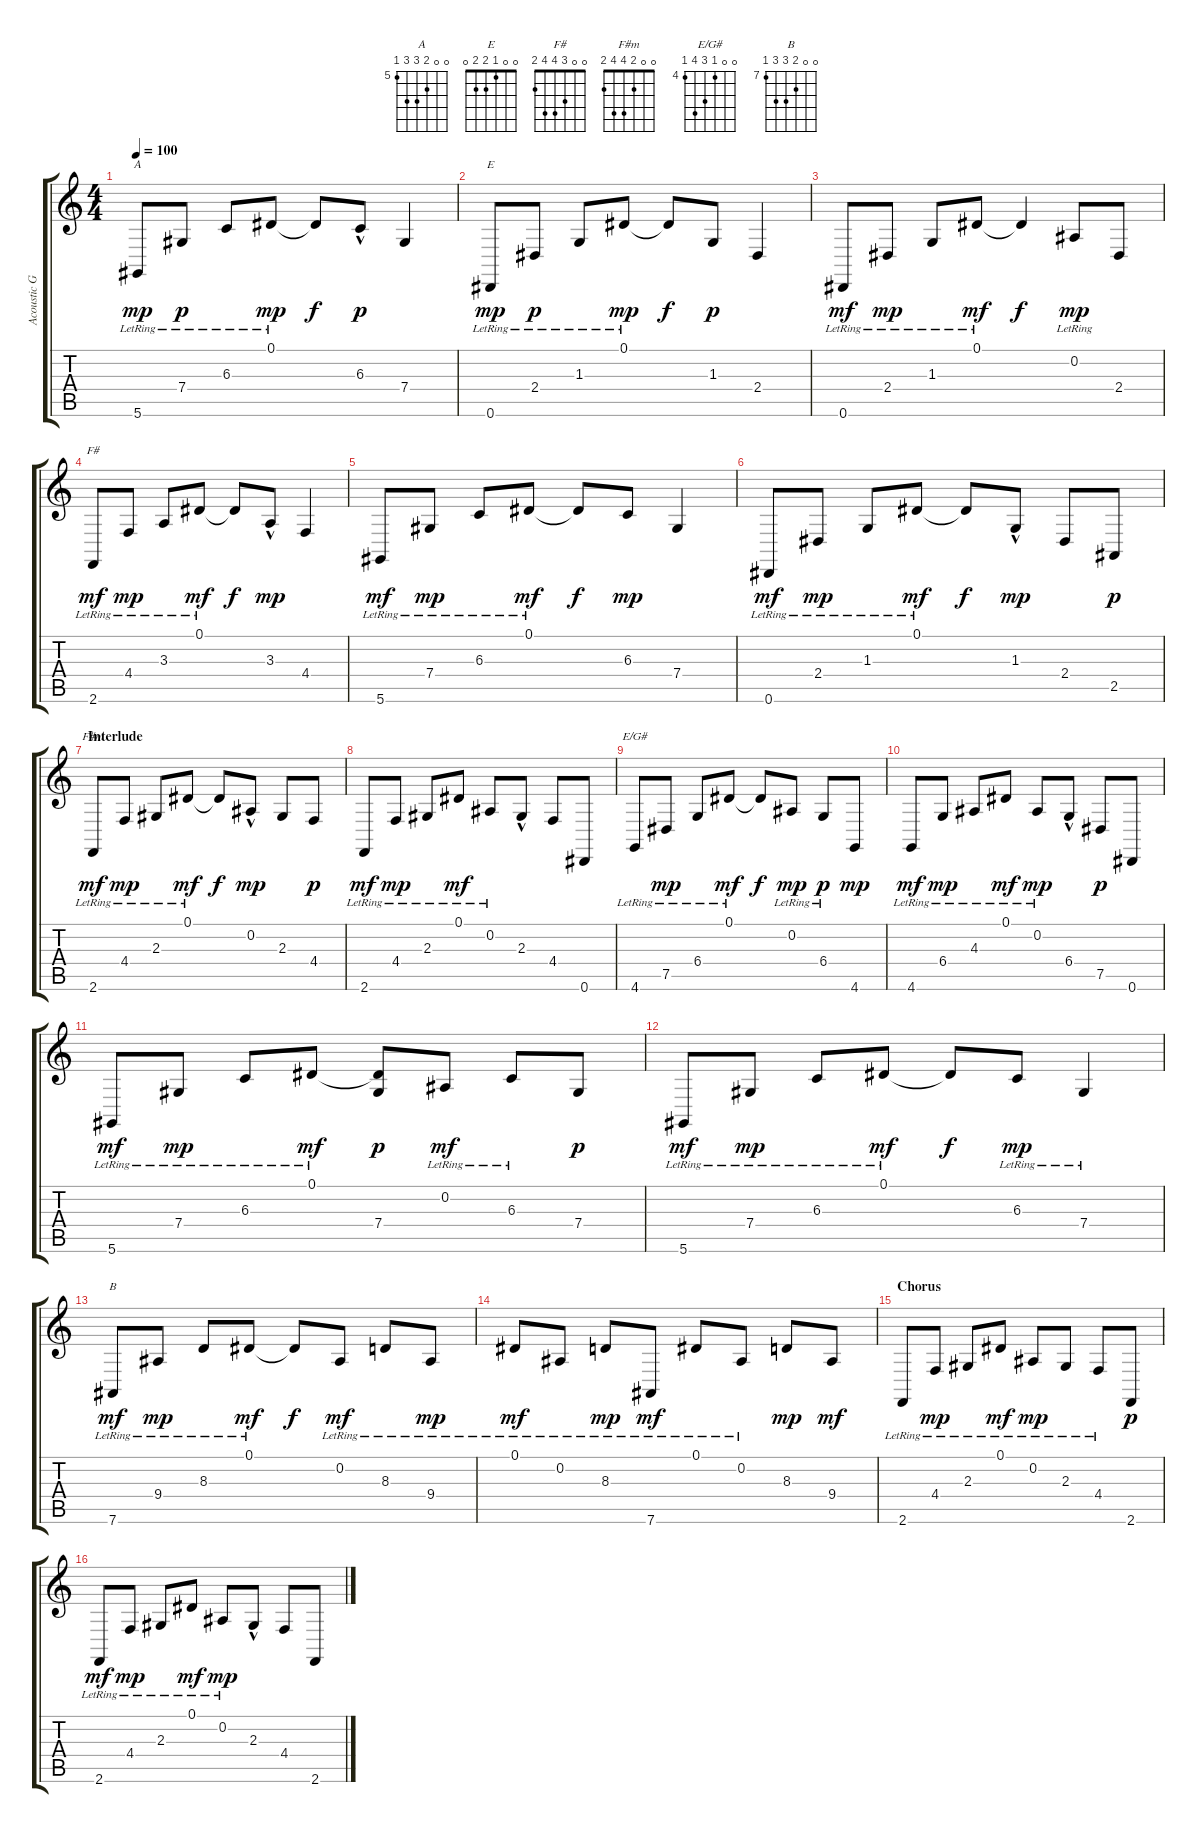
\track ("Acoustic Guitar ----- The Edge" "Acoustic G") {instrument harpsichord}
\staff {score tabs}
\tuning (Eb4 Bb3 Gb3 Db3 Ab2 Eb2) {hide}
\chord ("A" 0 0 6 7 7 5) {firstfret 5}
\chord ("E" 0 0 1 2 2 0)
\chord ("F#" 0 0 3 4 4 2)
\chord ("F#m" 0 0 2 4 4 2)
\chord ("E/G#" 0 0 4 6 7 4) {firstfret 4}
\chord ("B" 0 0 8 9 9 7) {firstfret 7}
\ts (4 4)
\tempo 100
\clef g2
\ks c
5.6{lr}.8{ch "A" dy mp} 7.4{lr}.8{dy p} 6.3{lr}.8 0.1{lr}.8{dy mp} 0.1{t}.8{dy f} 6.3{hac}.8{dy p} 7.4.4 |
0.6{lr}.8{ch "E" dy mp} 2.4{lr}.8{dy p} 1.3{lr}.8 0.1{lr}.8{dy mp} 0.1{t}.8{dy f} 1.3.8{dy p} 2.4.4 |
0.6{lr}.8{dy mf} 2.4{lr}.8{dy mp} 1.3{lr}.8 0.1{lr}.8{dy mf} 0.1{t}.4{dy f} 0.2{lr}.8{dy mp} 2.4.8 |
2.6{lr}.8{ch "F#" dy mf} 4.4{lr}.8{dy mp} 3.3{lr}.8 0.1{lr}.8{dy mf} 0.1{t}.8{dy f} 3.3{hac}.8{dy mp} 4.4.4 |
5.6{lr}.8{dy mf} 7.4{lr}.8{dy mp} 6.3{lr}.8 0.1{lr}.8{dy mf} 0.1{t}.8{dy f} 6.3.8{dy mp} 7.4.4 |
0.6{lr}.8{dy mf} 2.4{lr}.8{dy mp} 1.3{lr}.8 0.1{lr}.8{dy mf} 0.1{t}.8{dy f} 1.3{hac}.8{dy mp} 2.4.8 2.5.8{dy p} |
\section ("" "Interlude")
2.6{lr}.8{ch "F#m" dy mf} 4.4{lr}.8{dy mp} 2.3{lr}.8 0.1{lr}.8{dy mf} 0.1{t}.8{dy f} 0.2{hac}.8{dy mp} 2.3.8 4.4.8{dy p} |
2.6{lr}.8{dy mf} 4.4{lr}.8{dy mp} 2.3{lr}.8 0.1{lr}.8{dy mf} 0.2{lr}.8 2.3{hac}.8 4.4.8 0.6.8 |
4.6{lr}.8{ch "E/G#"} 7.5{lr}.8{dy mp} 6.4{lr}.8 0.1{lr}.8{dy mf} 0.1{t}.8{dy f} 0.2{lr}.8{dy mp} 6.4{lr}.8{dy p} 4.6.8{dy mp} |
4.6{lr}.8{dy mf} 6.4{lr}.8{dy mp} 4.3{lr}.8 0.1{lr}.8{dy mf} 0.2{lr}.8{dy mp} 6.4{hac}.8 7.5.8{dy p} 0.6.8 |
5.6{lr}.8{dy mf} 7.4{lr}.8{dy mp} 6.3{lr}.8 0.1{lr}.8{dy mf} (0.1{t} 7.4).8{dy p} 0.2{lr}.8{dy mf} 6.3{lr}.8 7.4.8{dy p} |
5.6{lr}.8{dy mf} 7.4{lr}.8{dy mp} 6.3{lr}.8 0.1{lr}.8{dy mf} 0.1{t}.8{dy f} 6.3{lr}.8{dy mp} 7.4{lr}.4 |
7.6{lr}.8{ch "B" dy mf} 9.4{lr}.8{dy mp} 8.3{lr}.8 0.1{lr}.8{dy mf} 0.1{t}.8{dy f} 0.2{lr}.8{dy mf} 8.3{lr}.8 9.4{lr}.8{dy mp} |
0.1{lr}.8{dy mf} 0.2{lr}.8 8.3{lr}.8{dy mp} 7.6{lr}.8{dy mf} 0.1{lr}.8 0.2{lr}.8 8.3.8{dy mp} 9.4.8{dy mf} |
\section ("" "Chorus")
2.6{lr}.8 4.4{lr}.8{dy mp} 2.3{lr}.8 0.1{lr}.8{dy mf} 0.2{lr}.8{dy mp} 2.3{lr}.8 4.4{lr}.8 2.6.8{dy p} |
2.6{lr}.8{dy mf} 4.4{lr}.8{dy mp} 2.3{lr}.8 0.1{lr}.8{dy mf} 0.2{lr}.8{dy mp} 2.3{hac}.8 4.4.8 2.6.8
